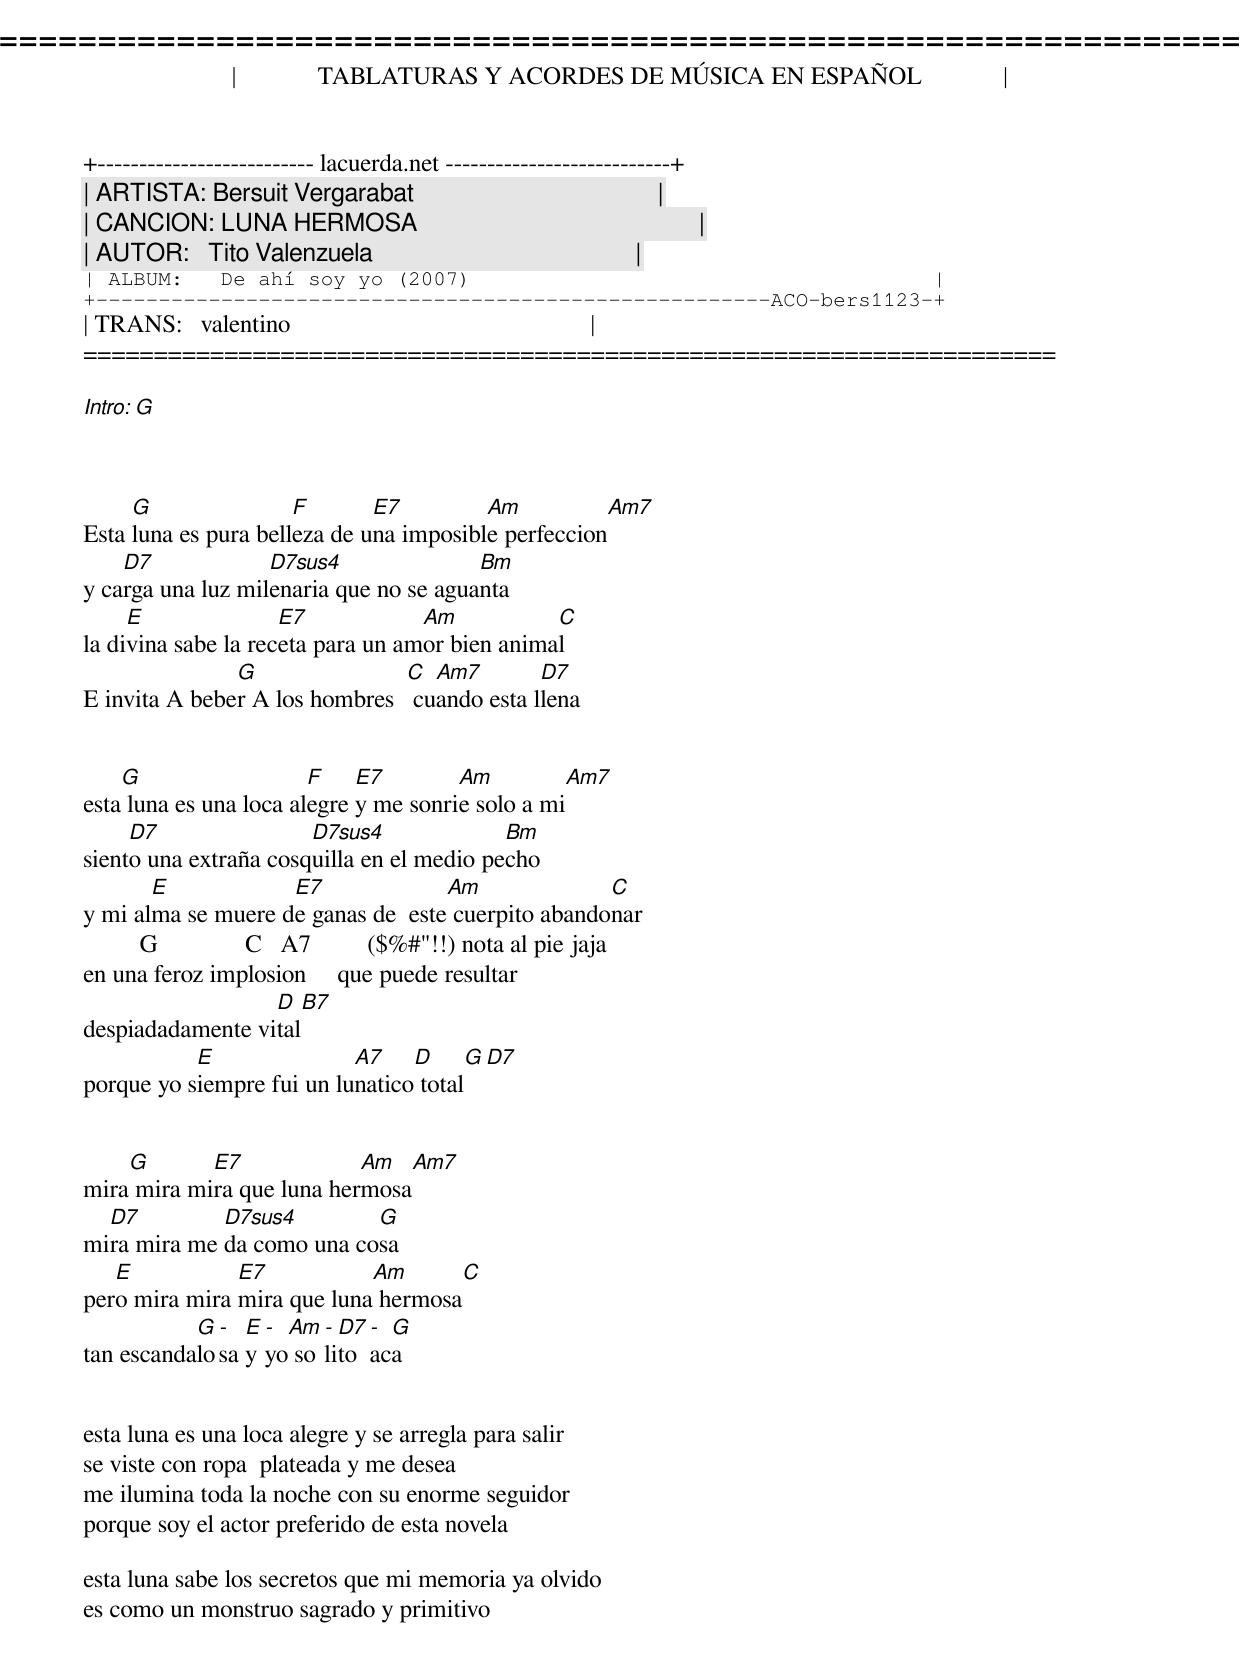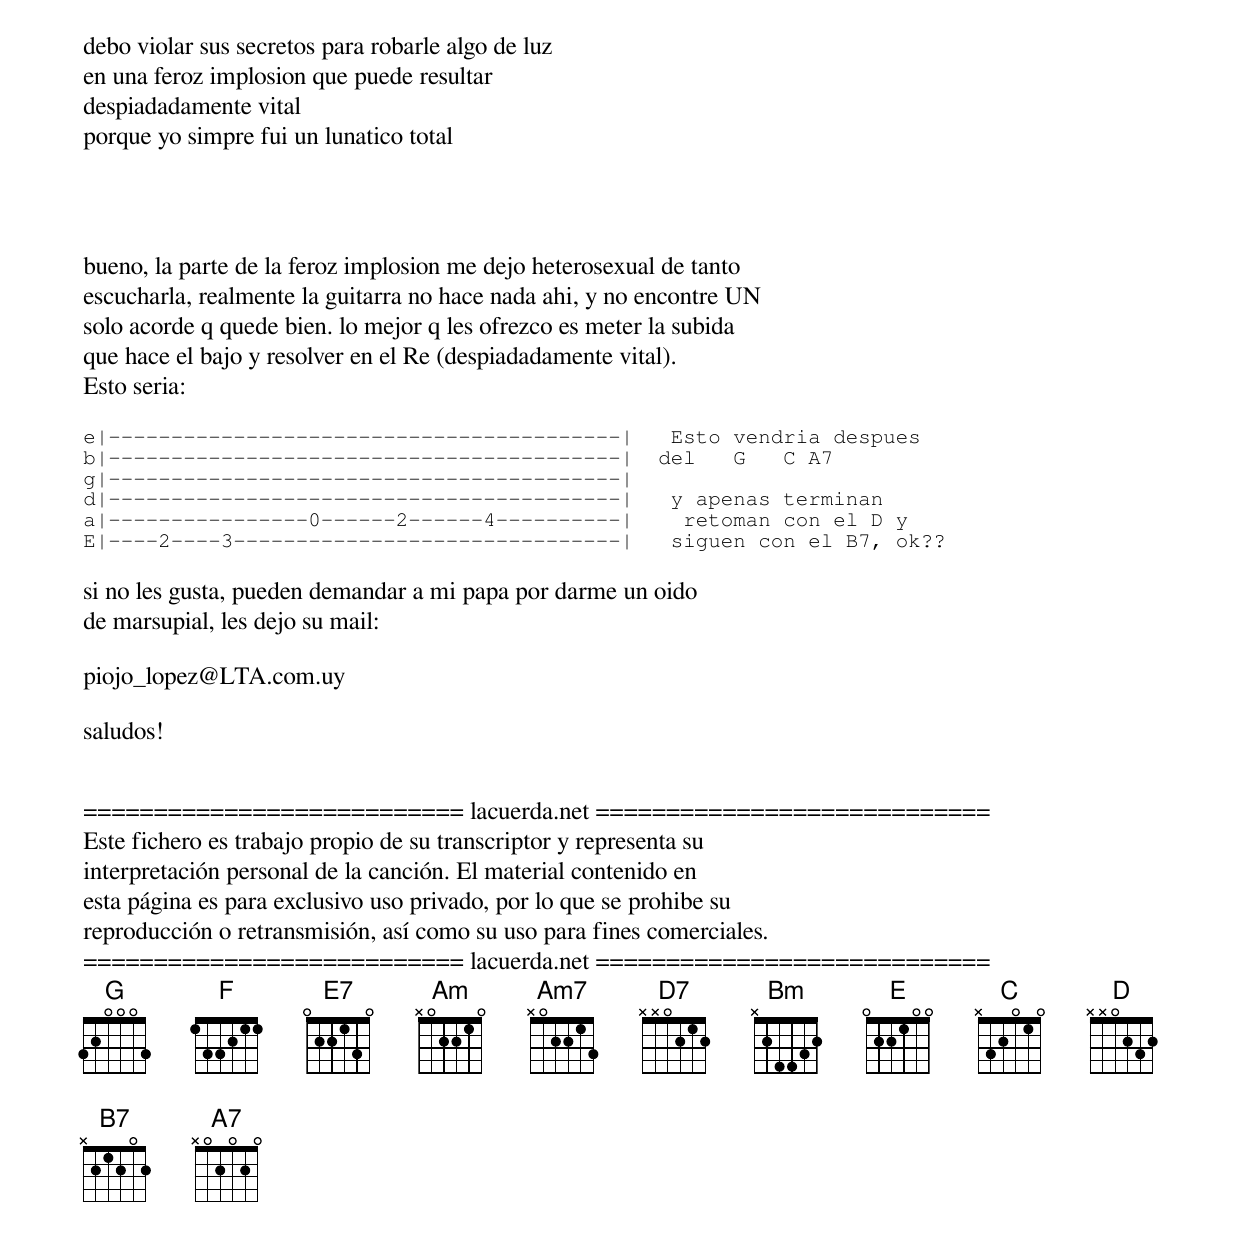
=====================================================================
|             TABLATURAS Y ACORDES DE MÚSICA EN ESPAÑOL             |
+-------------------------- lacuerda.net ---------------------------+
| ARTISTA: Bersuit Vergarabat                                       |
| CANCION: LUNA HERMOSA                                             |
| AUTOR:   Tito Valenzuela                                          |
| ALBUM:   De ahí soy yo (2007)                                     |
+------------------------------------------------------ACO-bers1123-+
| TRANS:   valentino                                                |
=====================================================================

Intro: G



     G                F       E7         Am           Am7
Esta luna es pura belleza de una imposible perfeccion
    D7             D7sus4               Bm
y carga una luz milenaria que no se aguanta
     E               E7            Am           C
la divina sabe la receta para un amor bien animal
               G                C  Am7        D7
E invita A beber A los hombres   cuando esta llena


    G                   F    E7        Am         Am7
esta luna es una loca alegre y me sonrie solo a mi
     D7                D7sus4              Bm
siento una extraña cosquilla en el medio pecho
       E            E7              Am              C
y mi alma se muere de ganas de  este cuerpito abandonar
         G              C   A7         ($%#"!!) nota al pie jaja
en una feroz implosion     que puede resultar
                  D       B7
despiadadamente vital
           E               A7    D      G        D7
porque yo siempre fui un lunatico total


    G       E7             Am     Am7
mira mira mira que luna hermosa
  D7         D7sus4        G
mira mira me da como una cosa
   E           E7           Am      C
pero mira mira mira que luna hermosa
           G -  E - Am - D7 - G
tan escandalosa y yo solito aca


esta luna es una loca alegre y se arregla para salir
se viste con ropa  plateada y me desea
me ilumina toda la noche con su enorme seguidor
porque soy el actor preferido de esta novela

esta luna sabe los secretos que mi memoria ya olvido
es como un monstruo sagrado y primitivo
debo violar sus secretos para robarle algo de luz
en una feroz implosion que puede resultar
despiadadamente vital
porque yo simpre fui un lunatico total




bueno, la parte de la feroz implosion me dejo heterosexual de tanto
escucharla, realmente la guitarra no hace nada ahi, y no encontre UN
solo acorde q quede bien. lo mejor q les ofrezco es meter la subida
que hace el bajo y resolver en el Re (despiadadamente vital).
Esto seria:

e|-----------------------------------------|   Esto vendria despues
b|-----------------------------------------|  del   G   C A7
g|-----------------------------------------|
d|-----------------------------------------|   y apenas terminan
a|----------------0------2------4----------|    retoman con el D y
E|----2----3-------------------------------|   siguen con el B7, ok??

si no les gusta, pueden demandar a mi papa por darme un oido
de marsupial, les dejo su mail:

piojo_lopez@LTA.com.uy

saludos!


=========================== lacuerda.net ============================
Este fichero es trabajo propio de su transcriptor y representa su
interpretación personal de la canción. El material contenido en
esta página es para exclusivo uso privado, por lo que se prohibe su
reproducción o retransmisión, así como su uso para fines comerciales.
=========================== lacuerda.net ============================
